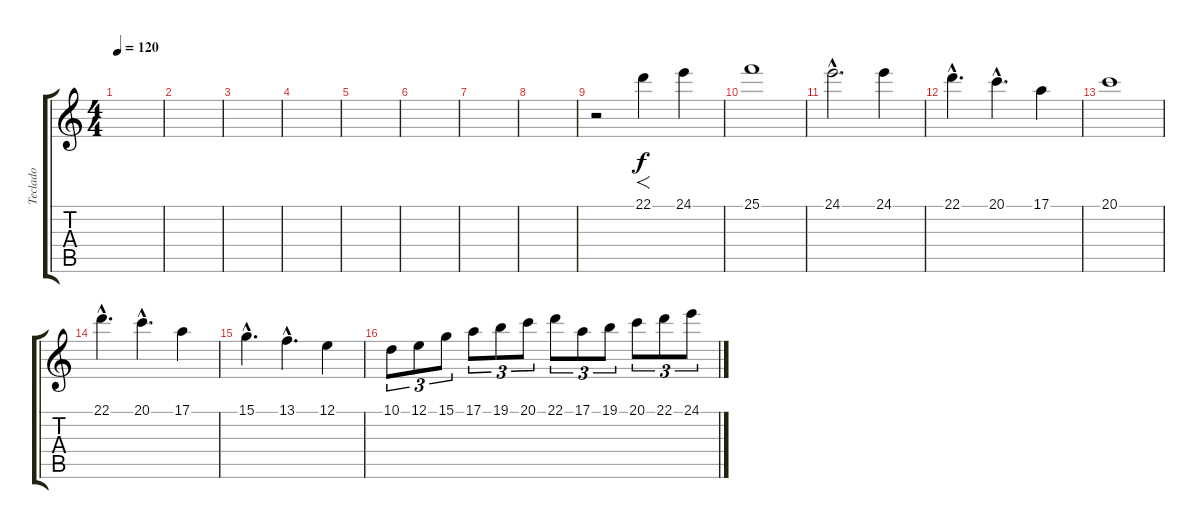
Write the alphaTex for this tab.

\track ("Teclado" "Teclado") {instrument piccolo}
\staff {score tabs}
\tuning (E4 B3 G3 D3 A2 E2) {hide}
\ts (4 4)
\tempo 120
\clef g2
\ks c
|
|
|
|
|
|
|
|
r.2 22.1.4{f} 24.1.4 |
25.1.1 |
24.1{hac}.2{d} 24.1.4 |
22.1{hac}.4{d} 20.1{hac}.4{d} 17.1.4 |
20.1.1 |
22.1{hac}.4{d} 20.1{hac}.4{d} 17.1.4 |
15.1{hac}.4{d} 13.1{hac}.4{d} 12.1.4 |
10.1.8{tu (3 2)} 12.1.8{tu (3 2)} 15.1.8{tu (3 2)} 17.1.8{tu (3 2)} 19.1.8{tu (3 2)} 20.1.8{tu (3 2)} 22.1.8{tu (3 2)} 17.1.8{tu (3 2)} 19.1.8{tu (3 2)} 20.1.8{tu (3 2)} 22.1.8{tu (3 2)} 24.1.8{tu (3 2)}
